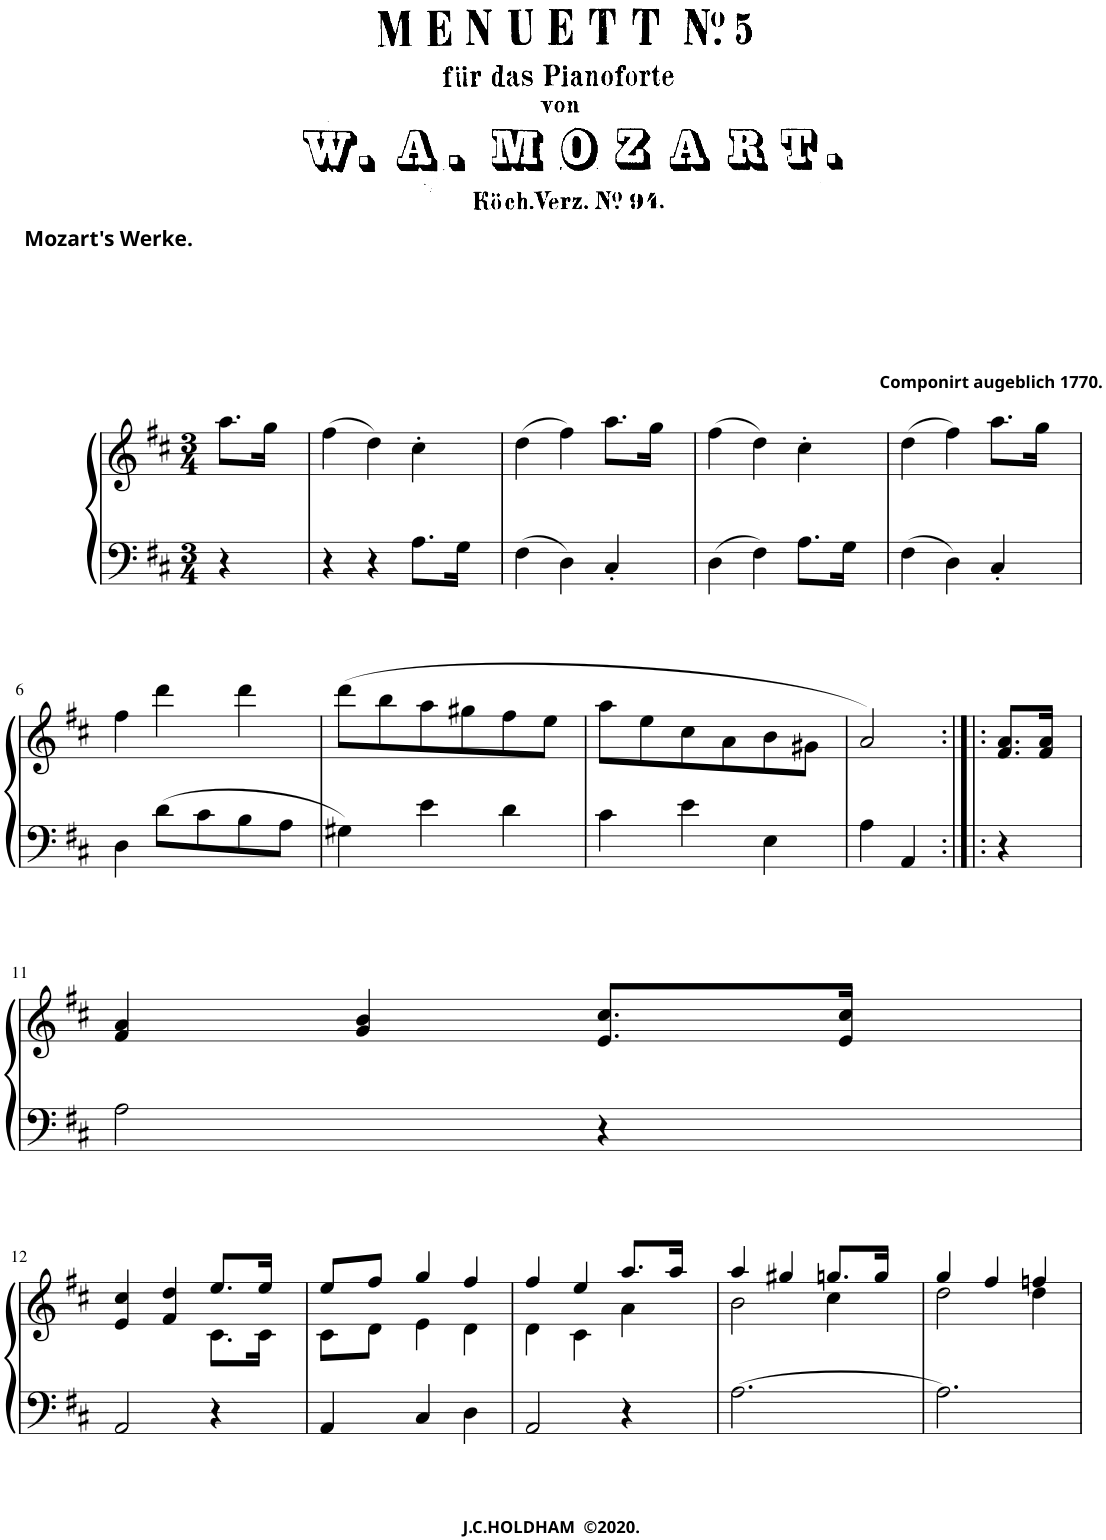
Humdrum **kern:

**kern	**kern
*part1	*part1
*staff2	*staff1
*I"Piano	*
*I'Pno.	*
*clefF4	*clefG2
*k[f#c#]	*k[f#c#]
*M3/4	*M3/4
=1	=1
!	!LO:TX:a:B:t=Mozart's Werke.
4r	8.aa\L
.	16gg\Jk
=2	=2
4r	(4ff#\
4r	4dd\)
8.A\L	4cc#'\
16G\Jk	.
=3	=3
4F#\	(4dd\
4D\	4ff#\)
4C#'/	8.aa\L
.	16gg\Jk
=4	=4
4D\	(4ff#\
4F#\	4dd\)
8.A\L	4cc#'\
16G\Jk	.
=5	=5
!	!LO:TX:a:B:t=Componirt augeblich 1770.
4F#\	(4dd\
4D\	4ff#\)
4C#'/	8.aa\L
.	16gg\Jk
!!LO:LB:g=z
=6	=6
4D\	4ff#\
8d\L	4ddd\
8c#\	.
8B\	4ddd\
8A\J	.
=7	=7
4G#X\	(8ddd\L
.	8bb\
4e\	8aa\
.	8gg#X\
4d\	8ff#\
.	8ee\J
=8	=8
4c#\	8aa\L
.	8ee\
4e\	8cc#\
.	8a\
4E\	8b\
.	8g#X\J
=9	=9
4A\	2a/)
4AA/	.
=10:|!|:	=10:|!|:
4r	8.f#/ 8.a/L
.	16f#/ 16a/Jk
!!LO:LB:g=z
=11	=11
2A\	4f#/ 4a/
.	4g/ 4b/
4r	8.e/ 8.cc#/L
.	16e/ 16cc#/Jk
!!LO:LB:g=z
=12	=12
*	*^
2AA/	4e/ 4cc#/	2ryy
.	4f#/ 4dd/	.
4r	8.ee/L	8.c#\L
.	16ee/Jk	16c#\Jk
=13	=13	=13
4AA/	8ee/L	8c#\L
.	8ff#/J	8d\J
4C#/	4gg/	4e\
4D\	4ff#/	4d\
=14	=14	=14
2AA/	4ff#/	4d\
.	4ee/	4c#\
4r	8.aa/L	4a\
.	16aa/Jk	.
=15	=15	=15
[2.A\	4aa/	2b\
.	4gg#X/	.
.	8.ggn/L	4cc#\
.	16gg/Jk	.
=16	=16	=16
2.A\]	4gg/	2dd\
.	4ff#/	.
.	4ffn/	4dd\
*	*v	*v
=	=
*-	*-
